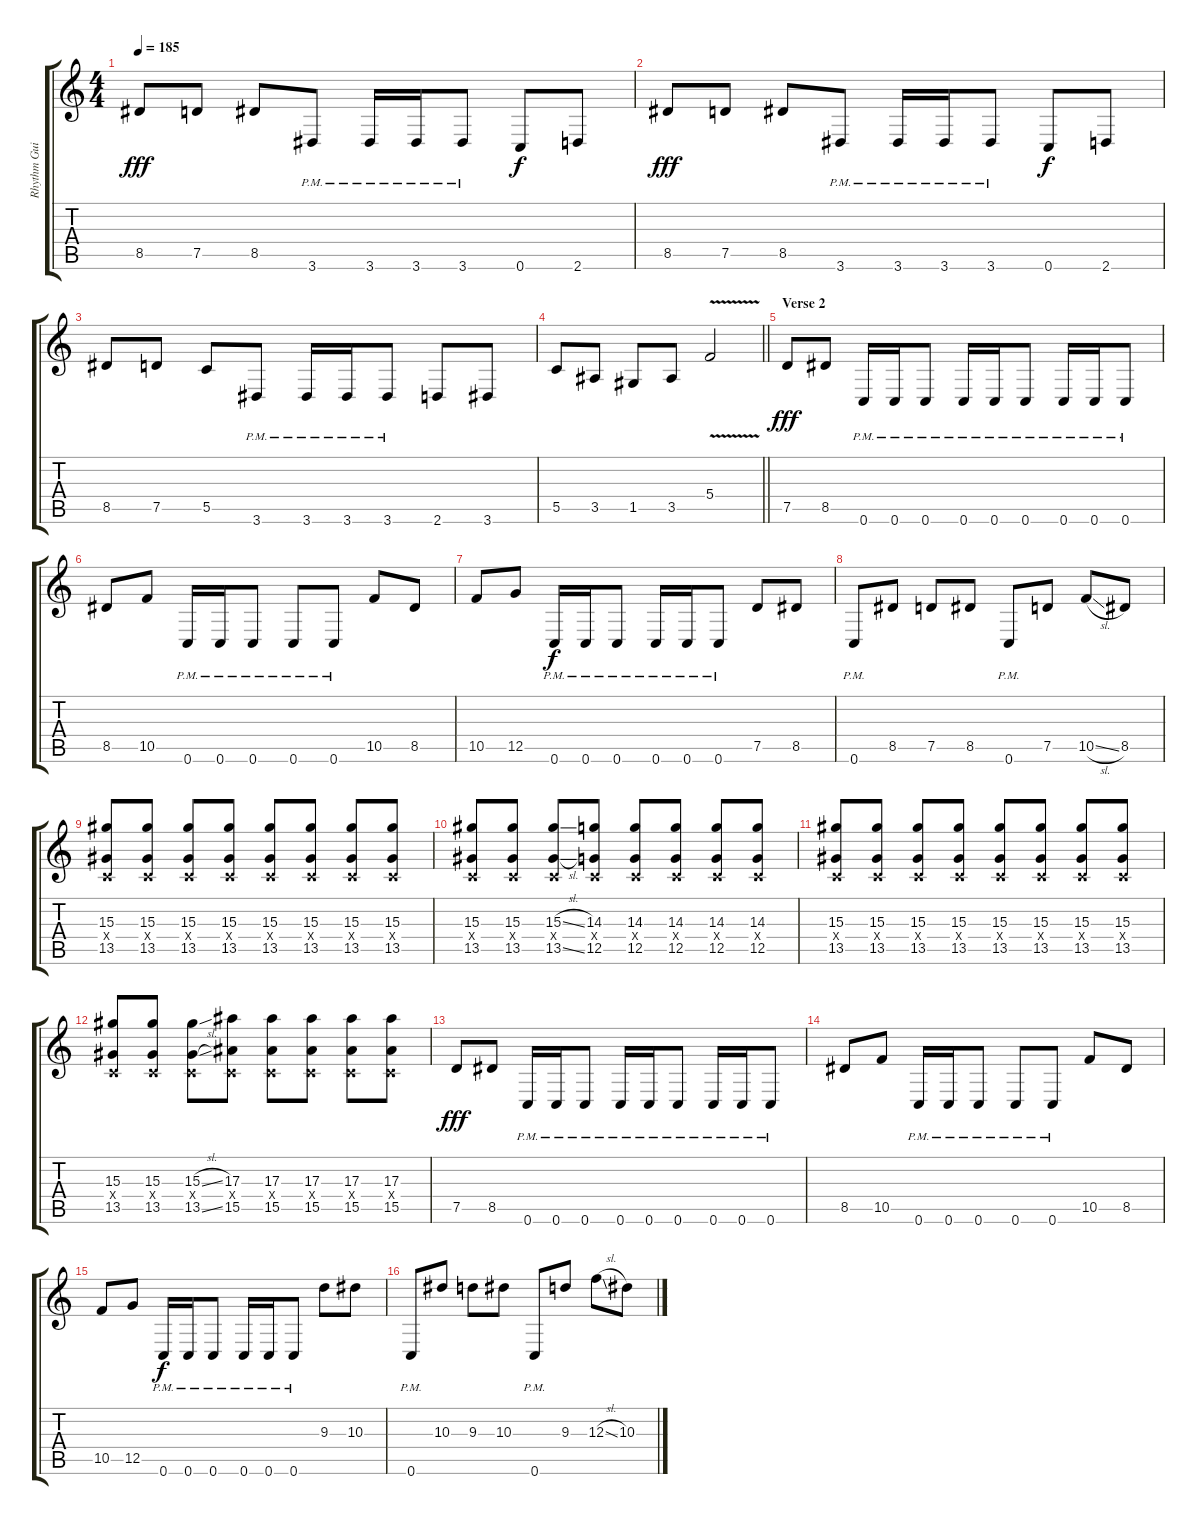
\track ("Rhythm Guitar (Robin Sjunnesson)" "Rhythm Gui") {instrument distortionguitar}
\staff {score tabs}
\tuning (D4 A3 F3 C3 G2 C2) {hide}
\ts (4 4)
\tempo 185
\clef g2
\ks c
8.5.8{dy fff} 7.5.8 8.5.8 3.6{pm}.8 3.6{pm}.16 3.6{pm}.16 3.6{pm}.8 0.6.8{dy f} 2.6.8 |
8.5.8{dy fff} 7.5.8 8.5.8 3.6{pm}.8 3.6{pm}.16 3.6{pm}.16 3.6{pm}.8 0.6.8{dy f} 2.6.8 |
8.5.8 7.5.8 5.5.8 3.6{pm}.8 3.6{pm}.16 3.6{pm}.16 3.6{pm}.8 2.6.8 3.6.8 |
\barLineRight lightlight
5.5.8 3.5.8 1.5.8 3.5.8 5.4{v}.2 |
\section ("" "Verse 2")
7.5.8{dy fff} 8.5.8 0.6{pm}.16 0.6{pm}.16 0.6{pm}.8 0.6{pm}.16 0.6{pm}.16 0.6{pm}.8 0.6{pm}.16 0.6{pm}.16 0.6{pm}.8 |
8.5.8 10.5.8 0.6{pm}.16 0.6{pm}.16 0.6{pm}.8 0.6{pm}.8 0.6{pm}.8 10.5.8 8.5.8 |
10.5.8 12.5.8 0.6{pm}.16{dy f} 0.6{pm}.16 0.6{pm}.8 0.6{pm}.16 0.6{pm}.16 0.6{pm}.8 7.5.8 8.5.8 |
0.6{pm}.8 8.5.8 7.5.8 8.5.8 0.6{pm}.8 7.5.8 10.5{sl}.8 8.5.8 |
(15.3 0.4{x} 13.5).8 (15.3 0.4{x} 13.5).8 (15.3 0.4{x} 13.5).8 (15.3 0.4{x} 13.5).8 (15.3 0.4{x} 13.5).8 (15.3 0.4{x} 13.5).8 (15.3 0.4{x} 13.5).8 (15.3 0.4{x} 13.5).8 |
(15.3 0.4{x} 13.5).8 (15.3 0.4{x} 13.5).8 (15.3{sl} 0.4{x} 13.5{sl}).8 (14.3 0.4{x} 12.5).8 (14.3 0.4{x} 12.5).8 (14.3 0.4{x} 12.5).8 (14.3 0.4{x} 12.5).8 (14.3 0.4{x} 12.5).8 |
(15.3 0.4{x} 13.5).8 (15.3 0.4{x} 13.5).8 (15.3 0.4{x} 13.5).8 (15.3 0.4{x} 13.5).8 (15.3 0.4{x} 13.5).8 (15.3 0.4{x} 13.5).8 (15.3 0.4{x} 13.5).8 (15.3 0.4{x} 13.5).8 |
(15.3 0.4{x} 13.5).8 (15.3 0.4{x} 13.5).8 (15.3{sl} 0.4{x} 13.5{sl}).8 (17.3 0.4{x} 15.5).8 (17.3 0.4{x} 15.5).8 (17.3 0.4{x} 15.5).8 (17.3 0.4{x} 15.5).8 (17.3 0.4{x} 15.5).8 |
7.5.8{dy fff} 8.5.8 0.6{pm}.16 0.6{pm}.16 0.6{pm}.8 0.6{pm}.16 0.6{pm}.16 0.6{pm}.8 0.6{pm}.16 0.6{pm}.16 0.6{pm}.8 |
8.5.8 10.5.8 0.6{pm}.16 0.6{pm}.16 0.6{pm}.8 0.6{pm}.8 0.6{pm}.8 10.5.8 8.5.8 |
10.5.8 12.5.8 0.6{pm}.16{dy f} 0.6{pm}.16 0.6{pm}.8 0.6{pm}.16 0.6{pm}.16 0.6{pm}.8 9.3.8 10.3.8 |
0.6{pm}.8 10.3.8 9.3.8 10.3.8 0.6{pm}.8 9.3.8 12.3{sl}.8 10.3.8
